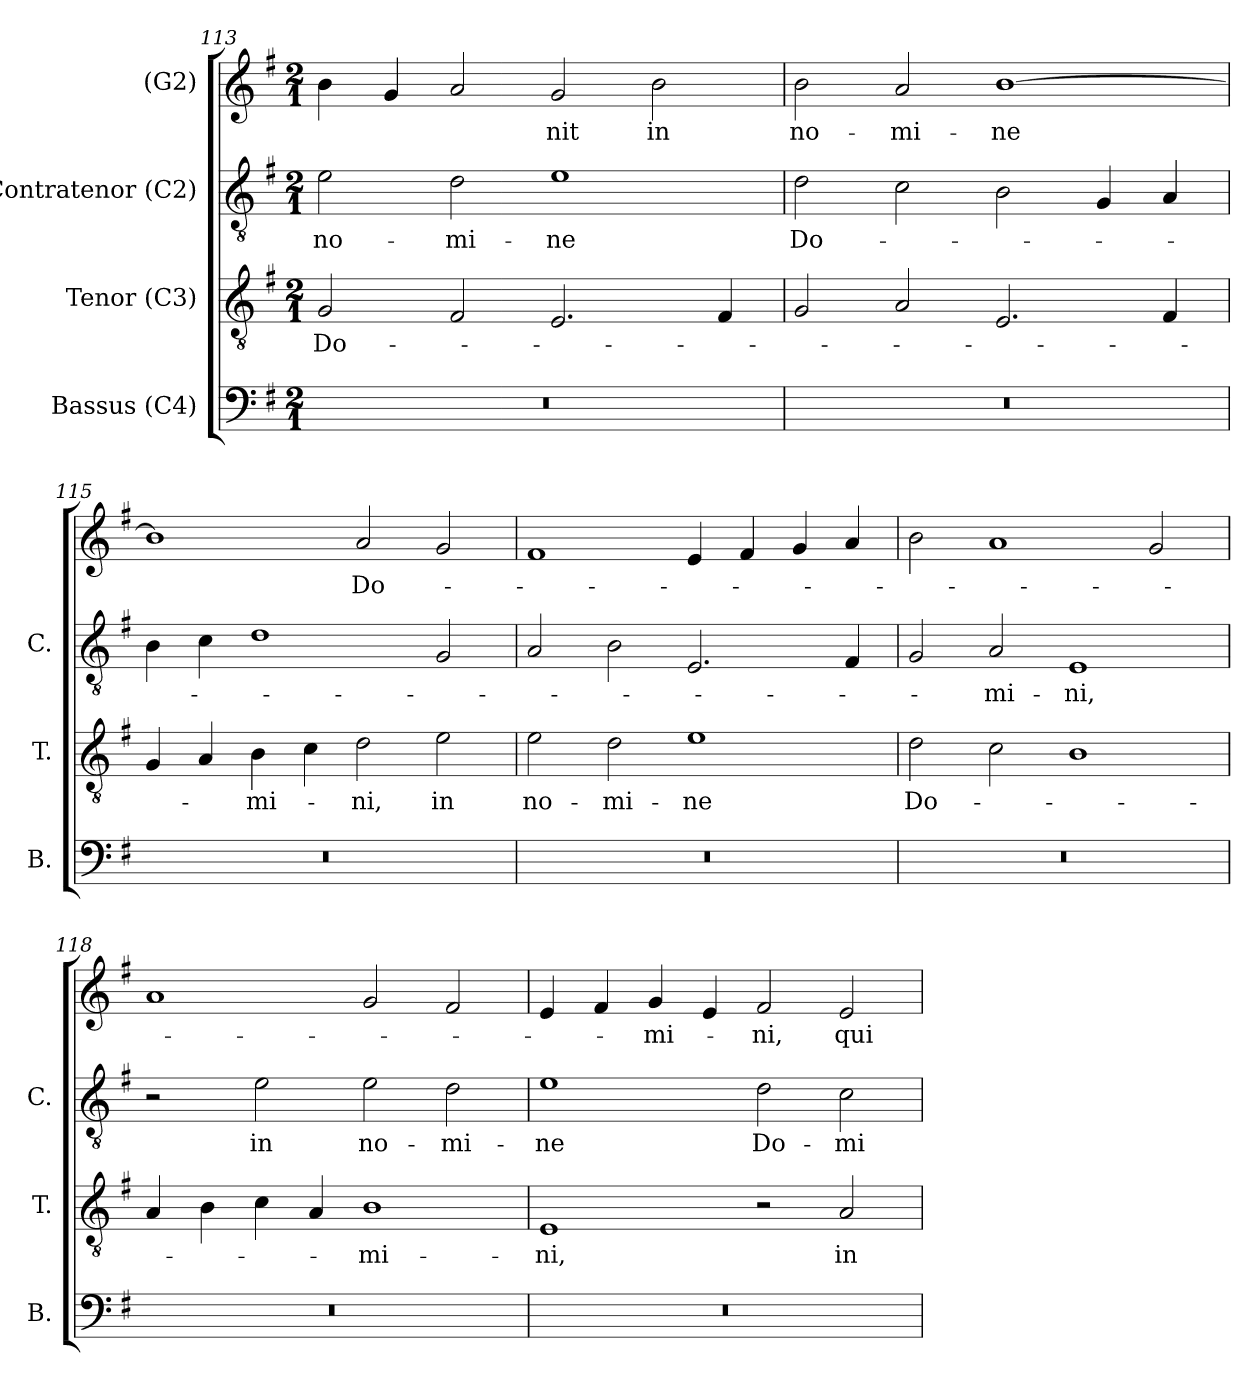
**kern	**kern	**text	**kern	**text	**kern	**text
*part4	*part3	*part3	*part2	*part2	*part1	*part1
*staff4	*staff3	*staff3	*staff2	*staff2	*staff1	*staff1
*I"Bassus (C4)	*I"Tenor (C3)	*	*I"Contratenor (C2)	*	*I"(G2)	*
*I'B.	*I'T.	*	*I'C.	*	*	*
*clefF4	*clefGv2	*	*clefGv2	*	*clefG2	*
*	*ITrd7c12	*	*ITrd7c12	*	*	*
*k[f#]	*k[f#]	*	*k[f#]	*	*k[f#]	*
*G:	*G:	*	*G:	*	*G:	*
*M2/1	*M2/1	*	*M2/1	*	*M2/1	*
=113	=113	=113	=113	=113	=113	=113
!LO:N:vis=1	!	!	!	!	!	!
!	!	!LO:LY:b:color=#000000	!	!	!	!
!	!	!	!	!LO:LY:b:color=#000000	!	!
0r	2GGi/	Do-	2Ei\	no-	4bi\	.
.	.	.	.	.	4gi/	.
!	!	!	!	!LO:LY:b:color=#000000	!	!
.	2FF#i/	.	2Di\	-mi-	2ai/	.
!	!	!	!	!LO:LY:b:color=#000000	!	!
!	!	!	!	!	!	!LO:LY:b:color=#000000
.	2.EEi/	.	1Ei	-ne	2gi/	-nit
!	!	!	!	!	!	!LO:LY:b:color=#000000
.	.	.	.	.	2bi\	in
.	4FF#i/	.	.	.	.	.
!!LO:LB:g=z
=114	=114	=114	=114	=114	=114	=114
!LO:N:vis=1	!	!	!	!	!	!
!	!	!	!	!LO:LY:b:color=#000000	!	!
!	!	!	!	!	!	!LO:LY:b:color=#000000
0r	2GGi/	.	2Di\	Do-	2bi\	no-
!	!	!	!	!	!	!LO:LY:b:color=#000000
.	2AAi/	.	2Ci\	.	2ai/	-mi-
!	!	!	!	!	!	!LO:LY:b:color=#000000
.	2.EEi/	.	2BBi\	.	[1bi	-ne
.	.	.	4GGi/	.	.	.
.	4FF#i/	.	4AAi/	.	.	.
=115	=115	=115	=115	=115	=115	=115
!LO:N:vis=1	!	!	!	!	!	!
0r	4GGi/	.	4BBi\	.	1bi]	.
.	4AAi/	.	4Ci\	.	.	.
!	!	!LO:LY:b:color=#000000	!	!	!	!
.	4BBi\	-mi-	1Di	.	.	.
.	4Ci\	.	.	.	.	.
!	!	!LO:LY:b:color=#000000	!	!	!	!
!	!	!	!	!	!	!LO:LY:b:color=#000000
.	2Di\	-ni,	.	.	2ai/	Do-
!	!	!LO:LY:b:color=#000000	!	!	!	!
.	2Ei\	in	2GGi/	.	2gi/	.
=116	=116	=116	=116	=116	=116	=116
!LO:N:vis=1	!	!	!	!	!	!
!	!	!LO:LY:b:color=#000000	!	!	!	!
0r	2Ei\	no-	2AAi/	.	1f#i	.
!	!	!LO:LY:b:color=#000000	!	!	!	!
.	2Di\	-mi-	2BBi\	.	.	.
!	!	!LO:LY:b:color=#000000	!	!	!	!
.	1Ei	-ne	2.EEi/	.	4ei/	.
.	.	.	.	.	4f#i/	.
.	.	.	.	.	4gi/	.
.	.	.	4FF#i/	.	4ai/	.
=117	=117	=117	=117	=117	=117	=117
!LO:N:vis=1	!	!	!	!	!	!
!	!	!LO:LY:b:color=#000000	!	!	!	!
0r	2Di\	Do-	2GGi/	.	2bi\	.
!	!	!	!	!LO:LY:b:color=#000000	!	!
.	2Ci\	.	2AAi/	-mi-	1ai	.
!	!	!	!	!LO:LY:b:color=#000000	!	!
.	1BBi	.	1EEi	-ni,	.	.
.	.	.	.	.	2gi/	.
=118	=118	=118	=118	=118	=118	=118
!LO:N:vis=1	!	!	!	!	!	!
0r	4AAi/	.	2r	.	1ai	.
.	4BBi\	.	.	.	.	.
!	!	!	!	!LO:LY:b:color=#000000	!	!
.	4Ci\	.	2Ei\	in	.	.
.	4AAi/	.	.	.	.	.
!	!	!LO:LY:b:color=#000000	!	!	!	!
!	!	!	!	!LO:LY:b:color=#000000	!	!
.	1BBi	-mi-	2Ei\	no-	2gi/	.
!	!	!	!	!LO:LY:b:color=#000000	!	!
.	.	.	2Di\	-mi-	2f#i/	.
!!LO:LB:g=z
=119	=119	=119	=119	=119	=119	=119
!LO:N:vis=1	!	!	!	!	!	!
!	!	!LO:LY:b:color=#000000	!	!	!	!
!	!	!	!	!LO:LY:b:color=#000000	!	!
0r	1EEi	-ni,	1Ei	-ne	4ei/	.
.	.	.	.	.	4f#i/	.
!	!	!	!	!	!	!LO:LY:b:color=#000000
.	.	.	.	.	4gi/	-mi-
.	.	.	.	.	4ei/	.
!	!	!	!	!LO:LY:b:color=#000000	!	!
!	!	!	!	!	!	!LO:LY:b:color=#000000
.	2r	.	2Di\	Do-	2f#i/	-ni,
!	!	!LO:LY:b:color=#000000	!	!	!	!
!	!	!	!	!LO:LY:b:color=#000000	!	!
!	!	!	!	!	!	!LO:LY:b:color=#000000
.	2AAi/	in	2Ci\	-mi-	2ei/	qui
=	=	=	=	=	=	=
*-	*-	*-	*-	*-	*-	*-
